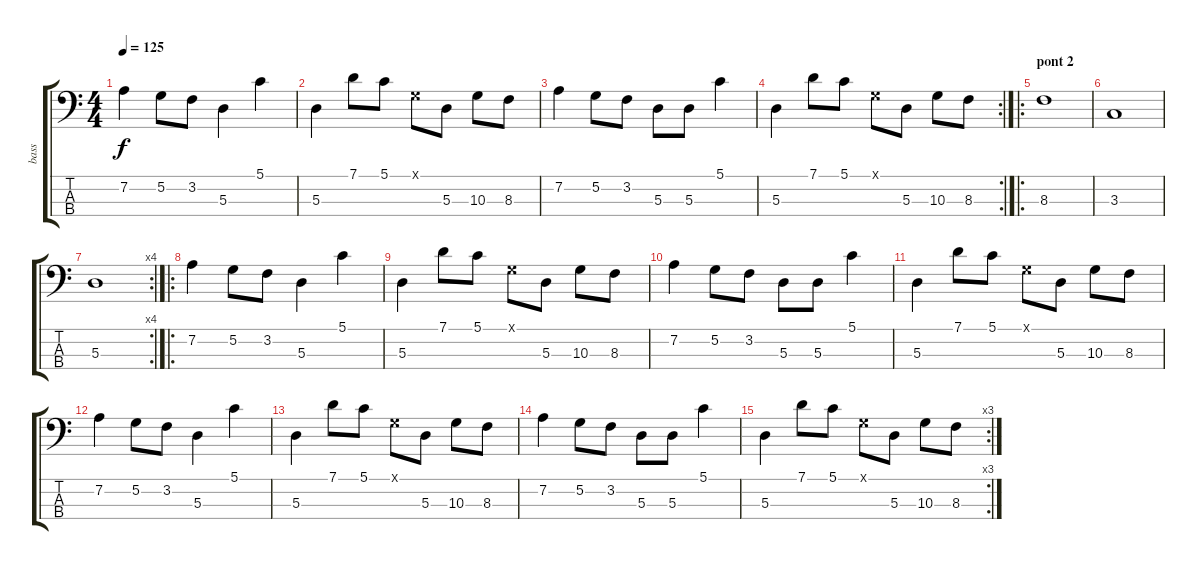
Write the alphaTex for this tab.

\track ("bass" "bass") {instrument electricbasspick}
\staff {score tabs}
\tuning (G2 D2 A1 E1) {hide}
\ts (4 4)
\tempo 125
\clef f4
\ks c
7.2.4{dy f} 5.2.8 3.2.8 5.3.4 5.1.4 |
5.3.4 7.1.8 5.1.8 0.1{x}.8 5.3.8 10.3.8 8.3.8 |
7.2.4 5.2.8 3.2.8 5.3.8 5.3.8 5.1.4 |
\rc 2
5.3.4 7.1.8 5.1.8 0.1{x}.8 5.3.8 10.3.8 8.3.8 |
\ro
\section ("" "pont 2")
8.3.1 |
3.3.1 |
\rc 4
5.3.1 |
\ro
7.2.4 5.2.8 3.2.8 5.3.4 5.1.4 |
5.3.4 7.1.8 5.1.8 0.1{x}.8 5.3.8 10.3.8 8.3.8 |
7.2.4 5.2.8 3.2.8 5.3.8 5.3.8 5.1.4 |
5.3.4 7.1.8 5.1.8 0.1{x}.8 5.3.8 10.3.8 8.3.8 |
7.2.4 5.2.8 3.2.8 5.3.4 5.1.4 |
5.3.4 7.1.8 5.1.8 0.1{x}.8 5.3.8 10.3.8 8.3.8 |
7.2.4 5.2.8 3.2.8 5.3.8 5.3.8 5.1.4 |
\rc 3
5.3.4 7.1.8 5.1.8 0.1{x}.8 5.3.8 10.3.8 8.3.8
